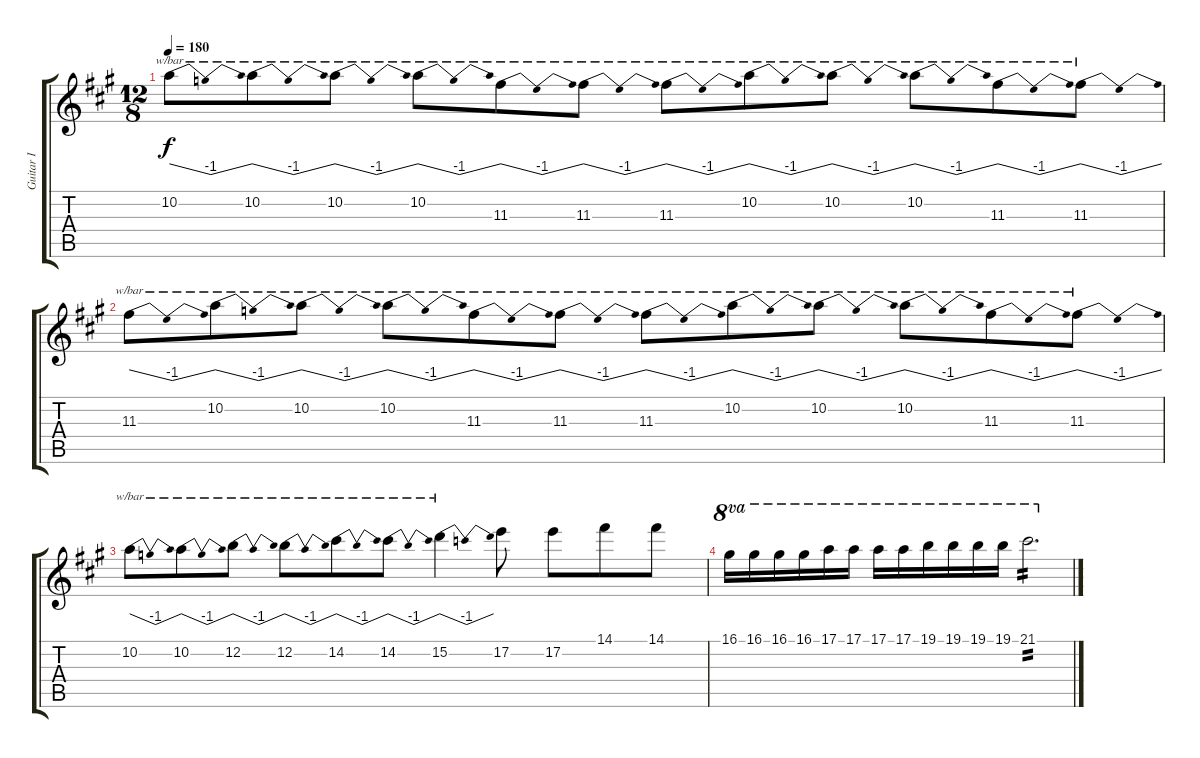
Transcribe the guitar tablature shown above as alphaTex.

\track ("Guitar I" "Guitar I") {instrument distortionguitar}
\staff {score tabs}
\tuning (E4 B3 G3 D3 A2 E2) {hide}
\ts (12 8)
\tempo 180
\clef g2
\ks a
10.2.8{tbe (dip default 0 0 30 -4 60 0) dy f} 10.2.8{tbe (dip default 0 0 30 -4 60 0)} 10.2.8{tbe (dip default 0 0 30 -4 60 0)} 10.2.8{tbe (dip default 0 0 30 -4 60 0)} 11.3.8{tbe (dip default 0 0 30 -4 60 0)} 11.3.8{tbe (dip default 0 0 30 -4 60 0)} 11.3.8{tbe (dip default 0 0 30 -4 60 0)} 10.2.8{tbe (dip default 0 0 30 -4 60 0)} 10.2.8{tbe (dip default 0 0 30 -4 60 0)} 10.2.8{tbe (dip default 0 0 30 -4 60 0)} 11.3.8{tbe (dip default 0 0 30 -4 60 0)} 11.3.8{tbe (dip default 0 0 30 -4 60 0)} |
11.3.8{tbe (dip default 0 0 30 -4 60 0)} 10.2.8{tbe (dip default 0 0 30 -4 60 0)} 10.2.8{tbe (dip default 0 0 30 -4 60 0)} 10.2.8{tbe (dip default 0 0 30 -4 60 0)} 11.3.8{tbe (dip default 0 0 30 -4 60 0)} 11.3.8{tbe (dip default 0 0 30 -4 60 0)} 11.3.8{tbe (dip default 0 0 30 -4 60 0)} 10.2.8{tbe (dip default 0 0 30 -4 60 0)} 10.2.8{tbe (dip default 0 0 30 -4 60 0)} 10.2.8{tbe (dip default 0 0 30 -4 60 0)} 11.3.8{tbe (dip default 0 0 30 -4 60 0)} 11.3.8{tbe (dip default 0 0 30 -4 60 0)} |
10.2.8{tbe (dip default 0 0 30 -4 60 0)} 10.2.8{tbe (dip default 0 0 30 -4 60 0)} 12.2.8{tbe (dip default 0 0 30 -4 60 0)} 12.2.8{tbe (dip default 0 0 30 -4 60 0)} 14.2.8{tbe (dip default 0 0 30 -4 60 0)} 14.2.8{tbe (dip default 0 0 30 -4 60 0)} 15.2.4{tbe (dip default 0 0 30 -4 60 0)} 17.2.8 17.2.8 14.1.8 14.1.8 |
16.1.16{ot 8va} 16.1.16{ot 8va} 16.1.16{ot 8va} 16.1.16{ot 8va} 17.1.16{ot 8va} 17.1.16{ot 8va} 17.1.16{ot 8va} 17.1.16{ot 8va} 19.1.16{ot 8va} 19.1.16{ot 8va} 19.1.16{ot 8va} 19.1.16{ot 8va} 21.1.2{d ot 8va tp 2}
